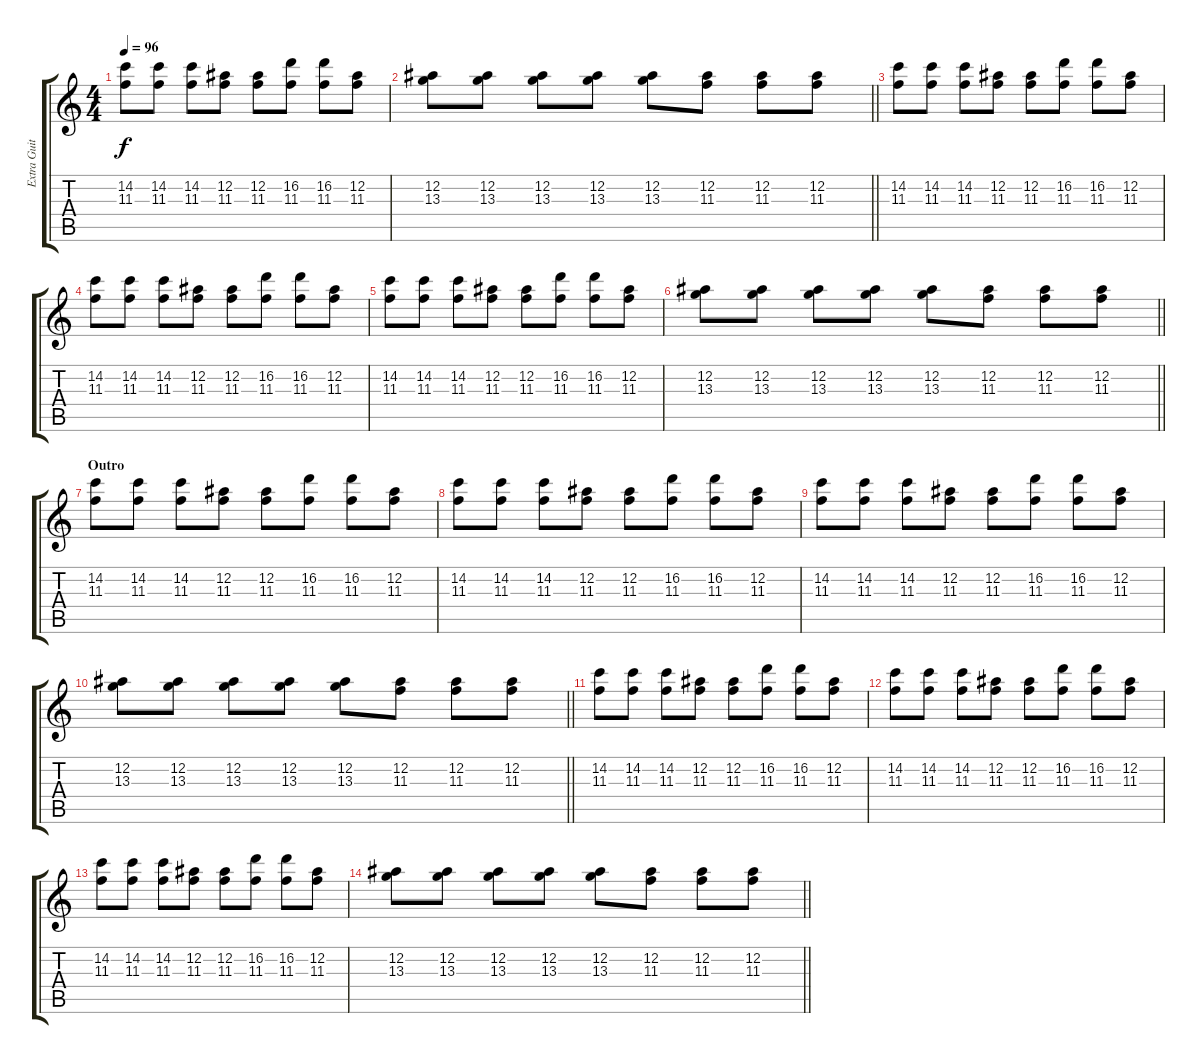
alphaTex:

\track ("Extra Guitar" "Extra Guit") {instrument overdrivenguitar}
\staff {score tabs}
\tuning (Eb4 Bb3 Gb3 Db3 Ab2 Eb2) {hide}
\ts (4 4)
\tempo 96
\clef g2
\ks c
(14.2 11.3).8{dy f} (14.2 11.3).8 (14.2 11.3).8 (12.2 11.3).8 (12.2 11.3).8 (16.2 11.3).8 (16.2 11.3).8 (12.2 11.3).8 |
\barLineRight lightlight
(12.2 13.3).8 (12.2 13.3).8 (12.2 13.3).8 (12.2 13.3).8 (12.2 13.3).8 (12.2 11.3).8 (12.2 11.3).8 (12.2 11.3).8 |
(14.2 11.3).8 (14.2 11.3).8 (14.2 11.3).8 (12.2 11.3).8 (12.2 11.3).8 (16.2 11.3).8 (16.2 11.3).8 (12.2 11.3).8 |
(14.2 11.3).8 (14.2 11.3).8 (14.2 11.3).8 (12.2 11.3).8 (12.2 11.3).8 (16.2 11.3).8 (16.2 11.3).8 (12.2 11.3).8 |
(14.2 11.3).8 (14.2 11.3).8 (14.2 11.3).8 (12.2 11.3).8 (12.2 11.3).8 (16.2 11.3).8 (16.2 11.3).8 (12.2 11.3).8 |
\barLineRight lightlight
(12.2 13.3).8 (12.2 13.3).8 (12.2 13.3).8 (12.2 13.3).8 (12.2 13.3).8 (12.2 11.3).8 (12.2 11.3).8 (12.2 11.3).8 |
\section ("" "Outro")
(14.2 11.3).8{volume 2} (14.2 11.3).8 (14.2 11.3).8 (12.2 11.3).8 (12.2 11.3).8 (16.2 11.3).8 (16.2 11.3).8 (12.2 11.3).8 |
(14.2 11.3).8 (14.2 11.3).8 (14.2 11.3).8 (12.2 11.3).8 (12.2 11.3).8 (16.2 11.3).8 (16.2 11.3).8 (12.2 11.3).8 |
(14.2 11.3).8 (14.2 11.3).8 (14.2 11.3).8 (12.2 11.3).8 (12.2 11.3).8 (16.2 11.3).8 (16.2 11.3).8 (12.2 11.3).8 |
\barLineRight lightlight
(12.2 13.3).8 (12.2 13.3).8 (12.2 13.3).8 (12.2 13.3).8 (12.2 13.3).8 (12.2 11.3).8 (12.2 11.3).8 (12.2 11.3).8 |
(14.2 11.3).8{volume 0} (14.2 11.3).8 (14.2 11.3).8 (12.2 11.3).8 (12.2 11.3).8 (16.2 11.3).8 (16.2 11.3).8 (12.2 11.3).8 |
(14.2 11.3).8 (14.2 11.3).8 (14.2 11.3).8 (12.2 11.3).8 (12.2 11.3).8 (16.2 11.3).8 (16.2 11.3).8 (12.2 11.3).8 |
(14.2 11.3).8 (14.2 11.3).8 (14.2 11.3).8 (12.2 11.3).8 (12.2 11.3).8 (16.2 11.3).8 (16.2 11.3).8 (12.2 11.3).8 |
\barLineRight lightlight
(12.2 13.3).8 (12.2 13.3).8 (12.2 13.3).8 (12.2 13.3).8 (12.2 13.3).8 (12.2 11.3).8 (12.2 11.3).8 (12.2 11.3).8
